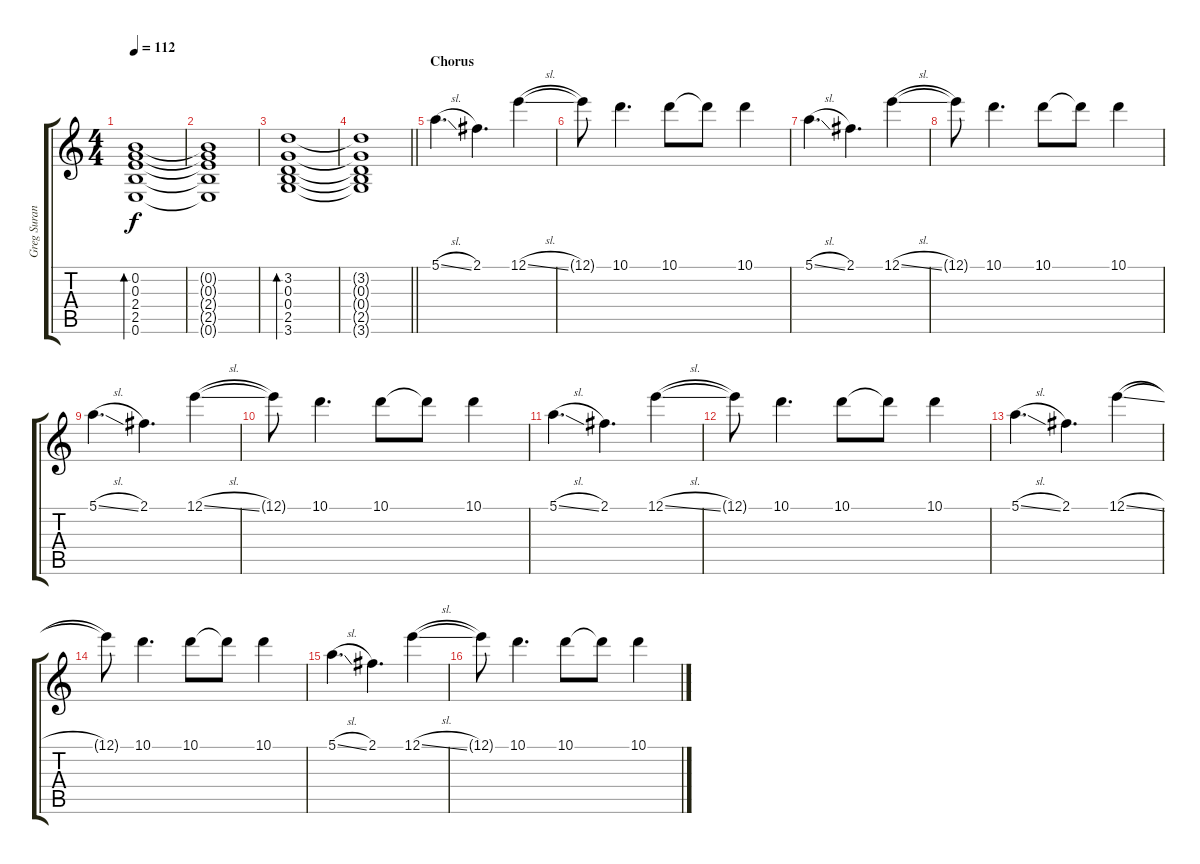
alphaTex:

\track ("Greg Suran - Lead" "Greg Suran") {instrument acousticguitarsteel}
\staff {score tabs}
\tuning (E4 B3 G3 D3 A2 E2) {hide}
\ts (4 4)
\tempo 112
\clef g2
\ks c
(0.2 0.3 2.4 2.5 0.6).1{bd 480 dy f} |
(0.2{t} 0.3{t} 2.4{t} 2.5{t} 0.6{t}).1 |
(3.2 0.3 0.4 2.5 3.6).1{bd 480} |
\barLineRight lightlight
(3.2{t} 0.3{t} 0.4{t} 2.5{t} 3.6{t}).1 |
\section ("" "Chorus")
5.1{sl}.4{d instrument distortionguitar} 2.1.4{d} 12.1{sl}.4 |
12.1{t}.8 10.1.4{d} 10.1.8 10.1{t}.8 10.1.4 |
5.1{sl}.4{d instrument distortionguitar} 2.1.4{d} 12.1{sl}.4 |
12.1{t}.8 10.1.4{d} 10.1.8 10.1{t}.8 10.1.4 |
5.1{sl}.4{d instrument distortionguitar} 2.1.4{d} 12.1{sl}.4 |
12.1{t}.8 10.1.4{d} 10.1.8 10.1{t}.8 10.1.4 |
5.1{sl}.4{d instrument distortionguitar} 2.1.4{d} 12.1{sl}.4 |
12.1{t}.8 10.1.4{d} 10.1.8 10.1{t}.8 10.1.4 |
5.1{sl}.4{d instrument distortionguitar} 2.1.4{d} 12.1{sl}.4 |
12.1{t}.8 10.1.4{d} 10.1.8 10.1{t}.8 10.1.4 |
5.1{sl}.4{d instrument distortionguitar} 2.1.4{d} 12.1{sl}.4 |
12.1{t}.8 10.1.4{d} 10.1.8 10.1{t}.8 10.1.4
